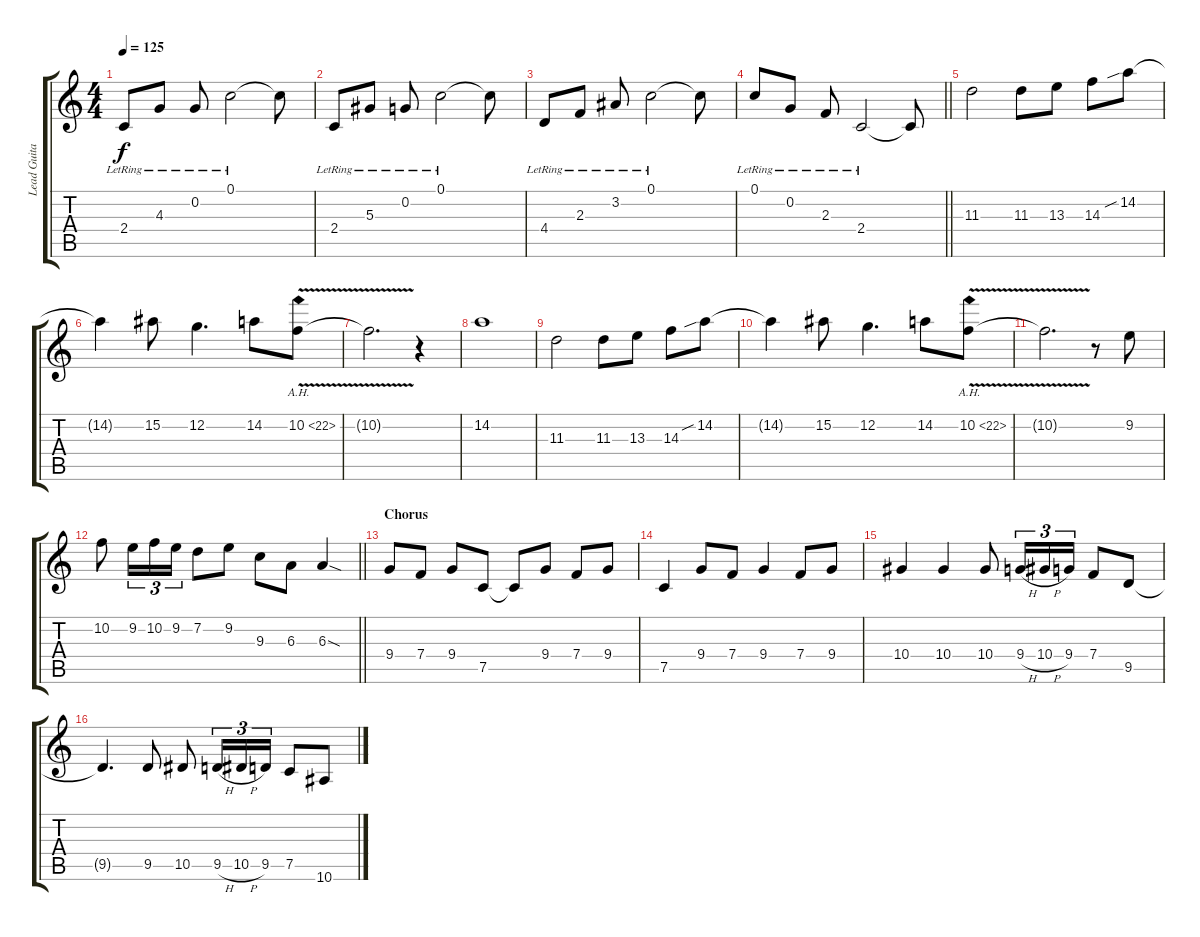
\track ("Lead Guitar" "Lead Guita") {instrument distortionguitar}
\staff {score tabs}
\tuning (C4 G3 Eb3 Bb2 F2 C2) {hide}
\ts (4 4)
\tempo 125
\clef g2
\ks c
2.4{lr}.8{dy f} 4.3{lr}.8 0.2{lr}.8 0.1{lr}.2 0.1{t}.8 |
2.4{lr}.8 5.3{lr}.8 0.2{lr}.8 0.1{lr}.2 0.1{t}.8 |
4.4{lr}.8 2.3{lr}.8 3.2{lr}.8 0.1{lr}.2 0.1{t}.8 |
\barLineRight lightlight
0.1{lr}.8 0.2{lr}.8 2.3{lr}.8 2.4{lr}.2 2.4{t}.8 |
11.3.2{instrument distortionguitar} 11.3.8 13.3.8 14.3.8 14.2{sib}.8 |
14.2{t}.4 15.2.8 12.2.4{d} 14.2.8 10.2{ah 12 v}.8 |
10.2{t}.2{d} r.4 |
14.2.1 |
11.3.2 11.3.8 13.3.8 14.3.8 14.2{sib}.8 |
14.2{t}.4 15.2.8 12.2.4{d} 14.2.8 10.2{ah 12 v}.8 |
10.2{t}.2{d} r.8 9.2.8 |
\barLineRight lightlight
10.2.8 9.2.16{tu (3 2)} 10.2.16{tu (3 2)} 9.2.16{tu (3 2)} 7.2.8 9.2.8 9.3.8 6.3.8 6.3{sod}.4 |
\section ("" "Chorus")
9.4.8 7.4.8 9.4.8 7.5.8 7.5{t}.8 9.4.8 7.4.8 9.4.8 |
7.5.4 9.4.8 7.4.8 9.4.4 7.4.8 9.4.8 |
10.4.4 10.4.4 10.4.8 9.4{h}.16{tu (3 2)} 10.4{h}.16{tu (3 2)} 9.4.16{tu (3 2)} 7.4.8 9.5.8 |
9.5{t}.4{d} 9.5.8 10.5.8 9.5{h}.16{tu (3 2)} 10.5{h}.16{tu (3 2)} 9.5.16{tu (3 2)} 7.5.8 10.6.8
